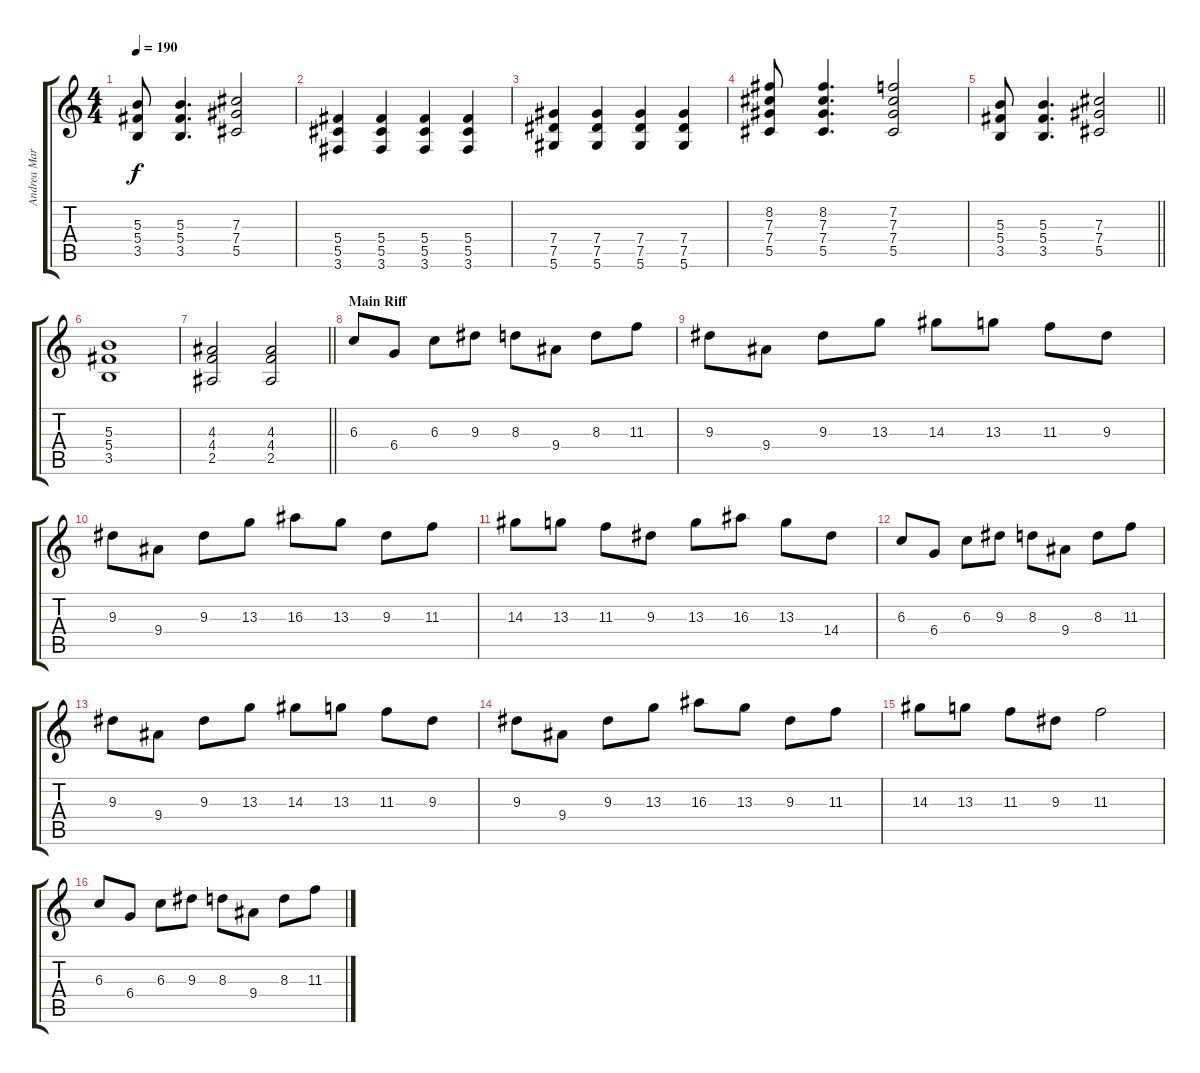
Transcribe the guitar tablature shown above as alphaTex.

\track ("Andrea Martongelli" "Andrea Mar") {instrument distortionguitar}
\staff {score tabs}
\tuning (Eb4 Bb3 Gb3 Db3 Ab2 Eb2) {hide}
\ts (4 4)
\tempo 190
\clef g2
\ks c
(5.3 5.4 3.5).8{dy f} (5.3 5.4 3.5).4{d} (7.3 7.4 5.5).2 |
(5.4 5.5 3.6).4 (5.4 5.5 3.6).4 (5.4 5.5 3.6).4 (5.4 5.5 3.6).4 |
(7.4 7.5 5.6).4 (7.4 7.5 5.6).4 (7.4 7.5 5.6).4 (7.4 7.5 5.6).4 |
(8.2 7.3 7.4 5.5).8 (8.2 7.3 7.4 5.5).4{d} (7.2 7.3 7.4 5.5).2 |
\barLineRight lightlight
(5.3 5.4 3.5).8 (5.3 5.4 3.5).4{d} (7.3 7.4 5.5).2 |
(5.3 5.4 3.5).1 |
\barLineRight lightlight
(4.3 4.4 2.5).2 (4.3 4.4 2.5).2 |
\section ("" "Main Riff")
6.3.8 6.4.8 6.3.8 9.3.8 8.3.8 9.4.8 8.3.8 11.3.8 |
9.3.8 9.4.8 9.3.8 13.3.8 14.3.8 13.3.8 11.3.8 9.3.8 |
9.3.8 9.4.8 9.3.8 13.3.8 16.3.8 13.3.8 9.3.8 11.3.8 |
14.3.8 13.3.8 11.3.8 9.3.8 13.3.8 16.3.8 13.3.8 14.4.8 |
6.3.8 6.4.8 6.3.8 9.3.8 8.3.8 9.4.8 8.3.8 11.3.8 |
9.3.8 9.4.8 9.3.8 13.3.8 14.3.8 13.3.8 11.3.8 9.3.8 |
9.3.8 9.4.8 9.3.8 13.3.8 16.3.8 13.3.8 9.3.8 11.3.8 |
14.3.8 13.3.8 11.3.8 9.3.8 11.3.2 |
6.3.8 6.4.8 6.3.8 9.3.8 8.3.8 9.4.8 8.3.8 11.3.8
